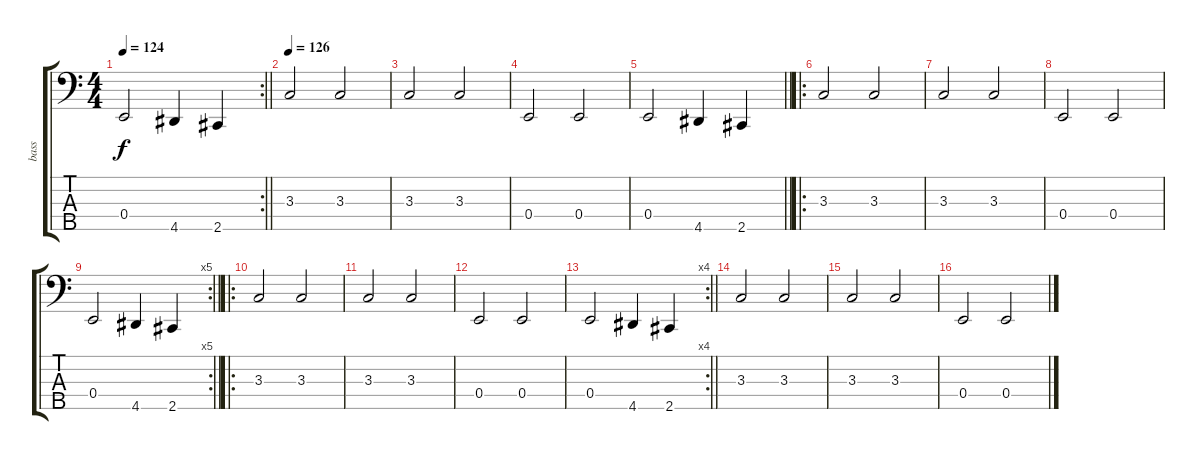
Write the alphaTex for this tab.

\track ("bass" "bass") {instrument electricbassfinger}
\staff {score tabs}
\tuning (G2 D2 A1 E1 B0) {hide}
\rc 2
\ts (4 4)
\tempo 124
\clef f4
\barLineRight lightlight
\ks c
0.4.2{dy f} 4.5.4 2.5.4 |
\section ("" "")
\tempo 126
3.3.2 3.3.2 |
3.3.2 3.3.2 |
0.4.2 0.4.2 |
\barLineRight lightlight
0.4.2 4.5.4 2.5.4 |
\ro
\section ("" "")
3.3.2 3.3.2 |
3.3.2 3.3.2 |
0.4.2 0.4.2 |
\rc 5
\barLineRight lightlight
0.4.2 4.5.4 2.5.4 |
\ro
\section ("" "")
3.3.2 3.3.2 |
3.3.2 3.3.2 |
0.4.2 0.4.2 |
\rc 4
\barLineRight lightlight
0.4.2 4.5.4 2.5.4 |
\section ("" "")
3.3.2 3.3.2 |
3.3.2 3.3.2 |
0.4.2 0.4.2
